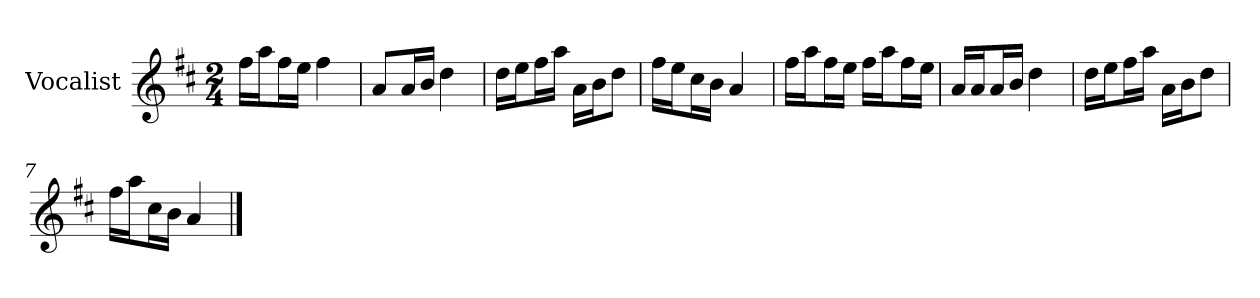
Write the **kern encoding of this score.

**kern
*part1
*staff1
*I"Vocalist
*k[f#c#]
*D:
*M2/4
=
16ff#LL
16aaJ
16ff#L
16eeJJ
4ff#
=1
8aL
16aL
16bJJ
4dd
=2
16ddLL
16eeJ
16ff#L
16aaJJ
16aLL
16bJ
8ddJ
=3
16ff#LL
16eeJ
16cc#L
16bJJ
4a
=4
16ff#LL
16aaJ
16ff#L
16eeJJ
16ff#LL
16aaJ
16ff#L
16eeJJ
=5
16aLL
16aJ
16aL
16bJJ
4dd
=6
16ddLL
16eeJ
16ff#L
16aaJJ
16aLL
16bJ
8ddJ
=7
16ff#LL
16aaJ
16cc#L
16bJJ
4a
==
*-
